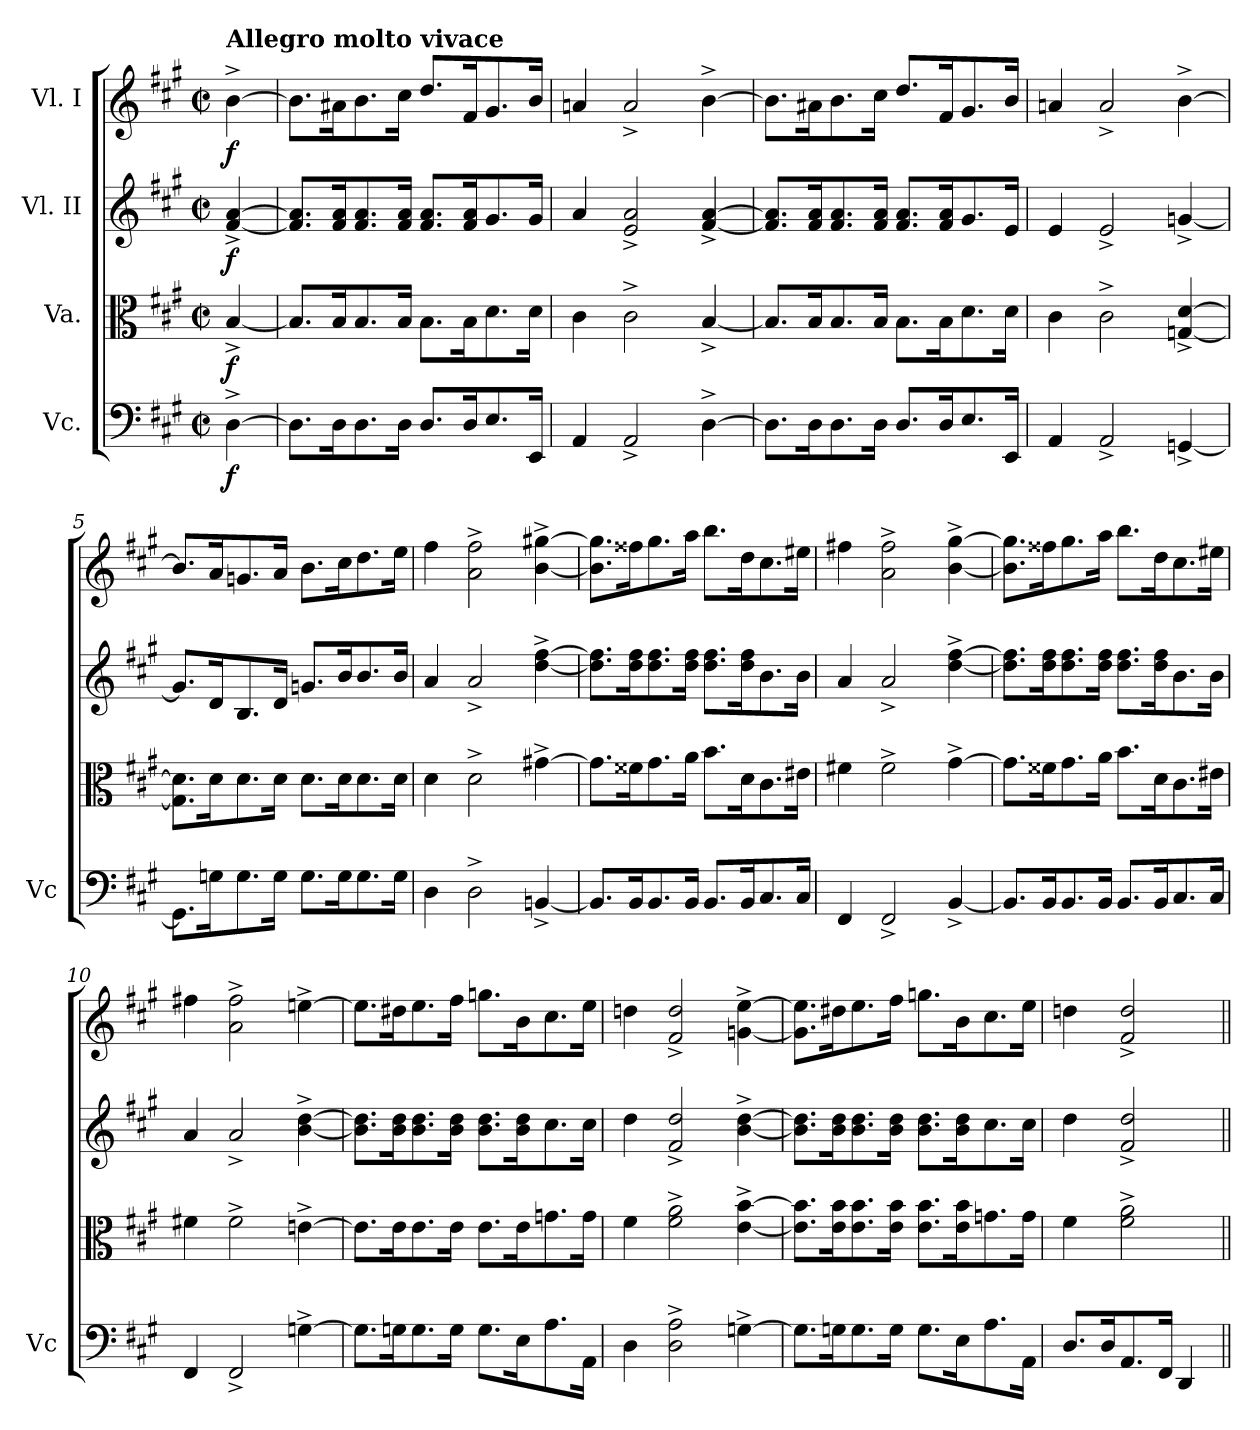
**kern	**dynam	**kern	**dynam	**kern	**dynam	**kern	**dynam
*part4	*part4	*part3	*part3	*part2	*part2	*part1	*part1
*staff4	*staff4	*staff3	*staff3	*staff2	*staff2	*staff1	*staff1
*I"Vc.	*	*I"Va.	*	*I"Vl. II	*	*I"Vl. I	*
*I'Vc	*	*	*	*	*	*	*
*clefF4	*	*clefC3	*	*clefG2	*	*clefG2	*
*k[f#c#g#]	*	*k[f#c#g#]	*	*k[f#c#g#]	*	*k[f#c#g#]	*
*A:	*	*A:	*	*A:	*	*A:	*
*M2/2	*	*M2/2	*	*M2/2	*	*M2/2	*
*met(c|)	*	*met(c|)	*	*met(c|)	*	*met(c|)	*
=	=	=	=	=	=	=	=
!	!	!	!	!	!	!LO:TX:a:B:t=Allegro molto vivace	!
!	!LO:DY:b	!	!LO:DY:b	!	!LO:DY:b	!	!LO:DY:b
[4D^\	f	[4B^/	f	[4f#^/ [4a^/	f	[4b^\	f
=1	=1	=1	=1	=1	=1	=1	=1
8.D\L]	.	8.B/L]	.	8.f#]/ 8.a]/L	.	8.b\L]	.
16D\k	.	16B/k	.	16f#/ 16a/k	.	16a#X\k	.
8.D\	.	8.B/	.	8.f#/ 8.a/	.	8.b\	.
16D\Jk	.	16B/Jk	.	16f#/ 16a/Jk	.	16cc#\Jk	.
8.D/L	.	8.B\L	.	8.f#/ 8.a/L	.	8.dd/L	.
16D/k	.	16B\k	.	16f#/ 16a/k	.	16f#/k	.
8.E/	.	8.d\	.	8.g#/	.	8.g#/	.
16EE/Jk	.	16d\Jk	.	16g#/Jk	.	16b/Jk	.
=2	=2	=2	=2	=2	=2	=2	=2
4AA/	.	4c#\	.	4a/	.	4an/	.
2AA^/	.	2c#^\	.	2e^/ 2a^/	.	2a^/	.
[4D^\	.	[4B^/	.	[4f#^/ [4a^/	.	[4b^\	.
=3	=3	=3	=3	=3	=3	=3	=3
8.D\L]	.	8.B/L]	.	8.f#]/ 8.a]/L	.	8.b\L]	.
16D\k	.	16B/k	.	16f#/ 16a/k	.	16a#X\k	.
8.D\	.	8.B/	.	8.f#/ 8.a/	.	8.b\	.
16D\Jk	.	16B/Jk	.	16f#/ 16a/Jk	.	16cc#\Jk	.
8.D/L	.	8.B\L	.	8.f#/ 8.a/L	.	8.dd/L	.
16D/k	.	16B\k	.	16f#/ 16a/k	.	16f#/k	.
8.E/	.	8.d\	.	8.g#/	.	8.g#/	.
16EE/Jk	.	16d\Jk	.	16e/Jk	.	16b/Jk	.
=4	=4	=4	=4	=4	=4	=4	=4
4AA/	.	4c#\	.	4e/	.	4an/	.
2AA^/	.	2c#^\	.	2e^/	.	2a^/	.
[4GGn^/	.	[4Gn^/ [4d^/	.	[4gn^/	.	[4b^\	.
=5	=5	=5	=5	=5	=5	=5	=5
8.GG\L]	.	8.G]\ 8.d]\L	.	8.g/L]	.	8.b/L]	.
16Gn\k	.	16d\k	.	16d/k	.	16a/k	.
8.G\	.	8.d\	.	8.B/	.	8.gn/	.
16G\Jk	.	16d\Jk	.	16d/Jk	.	16a/Jk	.
8.G\L	.	8.d\L	.	8.gn/L	.	8.b\L	.
16G\k	.	16d\k	.	16b/k	.	16cc#\k	.
8.G\	.	8.d\	.	8.b/	.	8.dd\	.
16G\Jk	.	16d\Jk	.	16b/Jk	.	16ee\Jk	.
=6	=6	=6	=6	=6	=6	=6	=6
4D\	.	4d\	.	4a/	.	4ff#\	.
2D^\	.	2d^\	.	2a^/	.	2a^\ 2ff#^\	.
[4BBn^/	.	[4g#X^\	.	[4dd^\ [4ff#^\	.	[4b^\ [4gg#X^\	.
=7	=7	=7	=7	=7	=7	=7	=7
8.BB/L]	.	8.g#\L]	.	8.dd]\ 8.ff#]\L	.	8.b]\ 8.gg#]\L	.
16BB/k	.	16f##X\k	.	16dd\ 16ff#\k	.	16ff##X\k	.
8.BB/	.	8.g#\	.	8.dd\ 8.ff#\	.	8.gg#\	.
16BB/Jk	.	16a\Jk	.	16dd\ 16ff#\Jk	.	16aa\Jk	.
8.BB/L	.	8.b\L	.	8.dd\ 8.ff#\L	.	8.bb\L	.
16BB/k	.	16d\k	.	16dd\ 16ff#\k	.	16dd\k	.
8.C#/	.	8.c#\	.	8.b\	.	8.cc#\	.
16C#/Jk	.	16e#X\Jk	.	16b\Jk	.	16ee#X\Jk	.
!!LO:LB:g=z
=8	=8	=8	=8	=8	=8	=8	=8
4FF#/	.	4f#X\	.	4a/	.	4ff#X\	.
2FF#^/	.	2f#^\	.	2a^/	.	2a^\ 2ff#^\	.
[4BB^/	.	[4g#^\	.	[4dd^\ [4ff#^\	.	[4b^\ [4gg#^\	.
=9	=9	=9	=9	=9	=9	=9	=9
8.BB/L]	.	8.g#\L]	.	8.dd]\ 8.ff#]\L	.	8.b]\ 8.gg#]\L	.
16BB/k	.	16f##X\k	.	16dd\ 16ff#\k	.	16ff##X\k	.
8.BB/	.	8.g#\	.	8.dd\ 8.ff#\	.	8.gg#\	.
16BB/Jk	.	16a\Jk	.	16dd\ 16ff#\Jk	.	16aa\Jk	.
8.BB/L	.	8.b\L	.	8.dd\ 8.ff#\L	.	8.bb\L	.
16BB/k	.	16d\k	.	16dd\ 16ff#\k	.	16dd\k	.
8.C#/	.	8.c#\	.	8.b\	.	8.cc#\	.
16C#/Jk	.	16e#X\Jk	.	16b\Jk	.	16ee#X\Jk	.
=10	=10	=10	=10	=10	=10	=10	=10
4FF#/	.	4f#X\	.	4a/	.	4ff#X\	.
2FF#^/	.	2f#^\	.	2a^/	.	2a^\ 2ff#^\	.
[4Gn^\	.	[4en^\	.	[4b^\ [4dd^\	.	[4een^\	.
=11	=11	=11	=11	=11	=11	=11	=11
8.G\L]	.	8.e\L]	.	8.b]\ 8.dd]\L	.	8.ee\L]	.
16Gn\k	.	16e\k	.	16b\ 16dd\k	.	16dd#X\k	.
8.G\	.	8.e\	.	8.b\ 8.dd\	.	8.ee\	.
16G\Jk	.	16e\Jk	.	16b\ 16dd\Jk	.	16ff#\Jk	.
8.G\L	.	8.e\L	.	8.b\ 8.dd\L	.	8.ggn\L	.
16E\k	.	16e\k	.	16b\ 16dd\k	.	16b\k	.
8.A\	.	8.gn\	.	8.cc#\	.	8.cc#\	.
16AA\Jk	.	16g\Jk	.	16cc#\Jk	.	16ee\Jk	.
=12	=12	=12	=12	=12	=12	=12	=12
4D\	.	4f#\	.	4dd\	.	4ddn\	.
2D^\ 2A^\	.	2f#^\ 2a^\	.	2f#^/ 2dd^/	.	2f#^/ 2dd^/	.
[4Gn^\	.	[4e^\ [4b^\	.	[4b^\ [4dd^\	.	[4gn^\ [4ee^\	.
=13	=13	=13	=13	=13	=13	=13	=13
8.G\L]	.	8.e]\ 8.b]\L	.	8.b]\ 8.dd]\L	.	8.g]\ 8.ee]\L	.
16Gn\k	.	16e\ 16b\k	.	16b\ 16dd\k	.	16dd#X\k	.
8.G\	.	8.e\ 8.b\	.	8.b\ 8.dd\	.	8.ee\	.
16G\Jk	.	16e\ 16b\Jk	.	16b\ 16dd\Jk	.	16ff#\Jk	.
8.G\L	.	8.e\ 8.b\L	.	8.b\ 8.dd\L	.	8.ggn\L	.
16E\k	.	16e\ 16b\k	.	16b\ 16dd\k	.	16b\k	.
8.A\	.	8.gn\	.	8.cc#\	.	8.cc#\	.
16AA\Jk	.	16g\Jk	.	16cc#\Jk	.	16ee\Jk	.
=14	=14	=14	=14	=14	=14	=14	=14
8.D/L	.	4f#\	.	4dd\	.	4ddn\	.
16D/k	.	.	.	.	.	.	.
8.AA/	.	2f#^\ 2a^\	.	2f#^/ 2dd^/	.	2f#^/ 2dd^/	.
16FF#/Jk	.	.	.	.	.	.	.
4DD/	.	.	.	.	.	.	.
=||	=||	=||	=||	=||	=||	=||	=||
*-	*-	*-	*-	*-	*-	*-	*-
